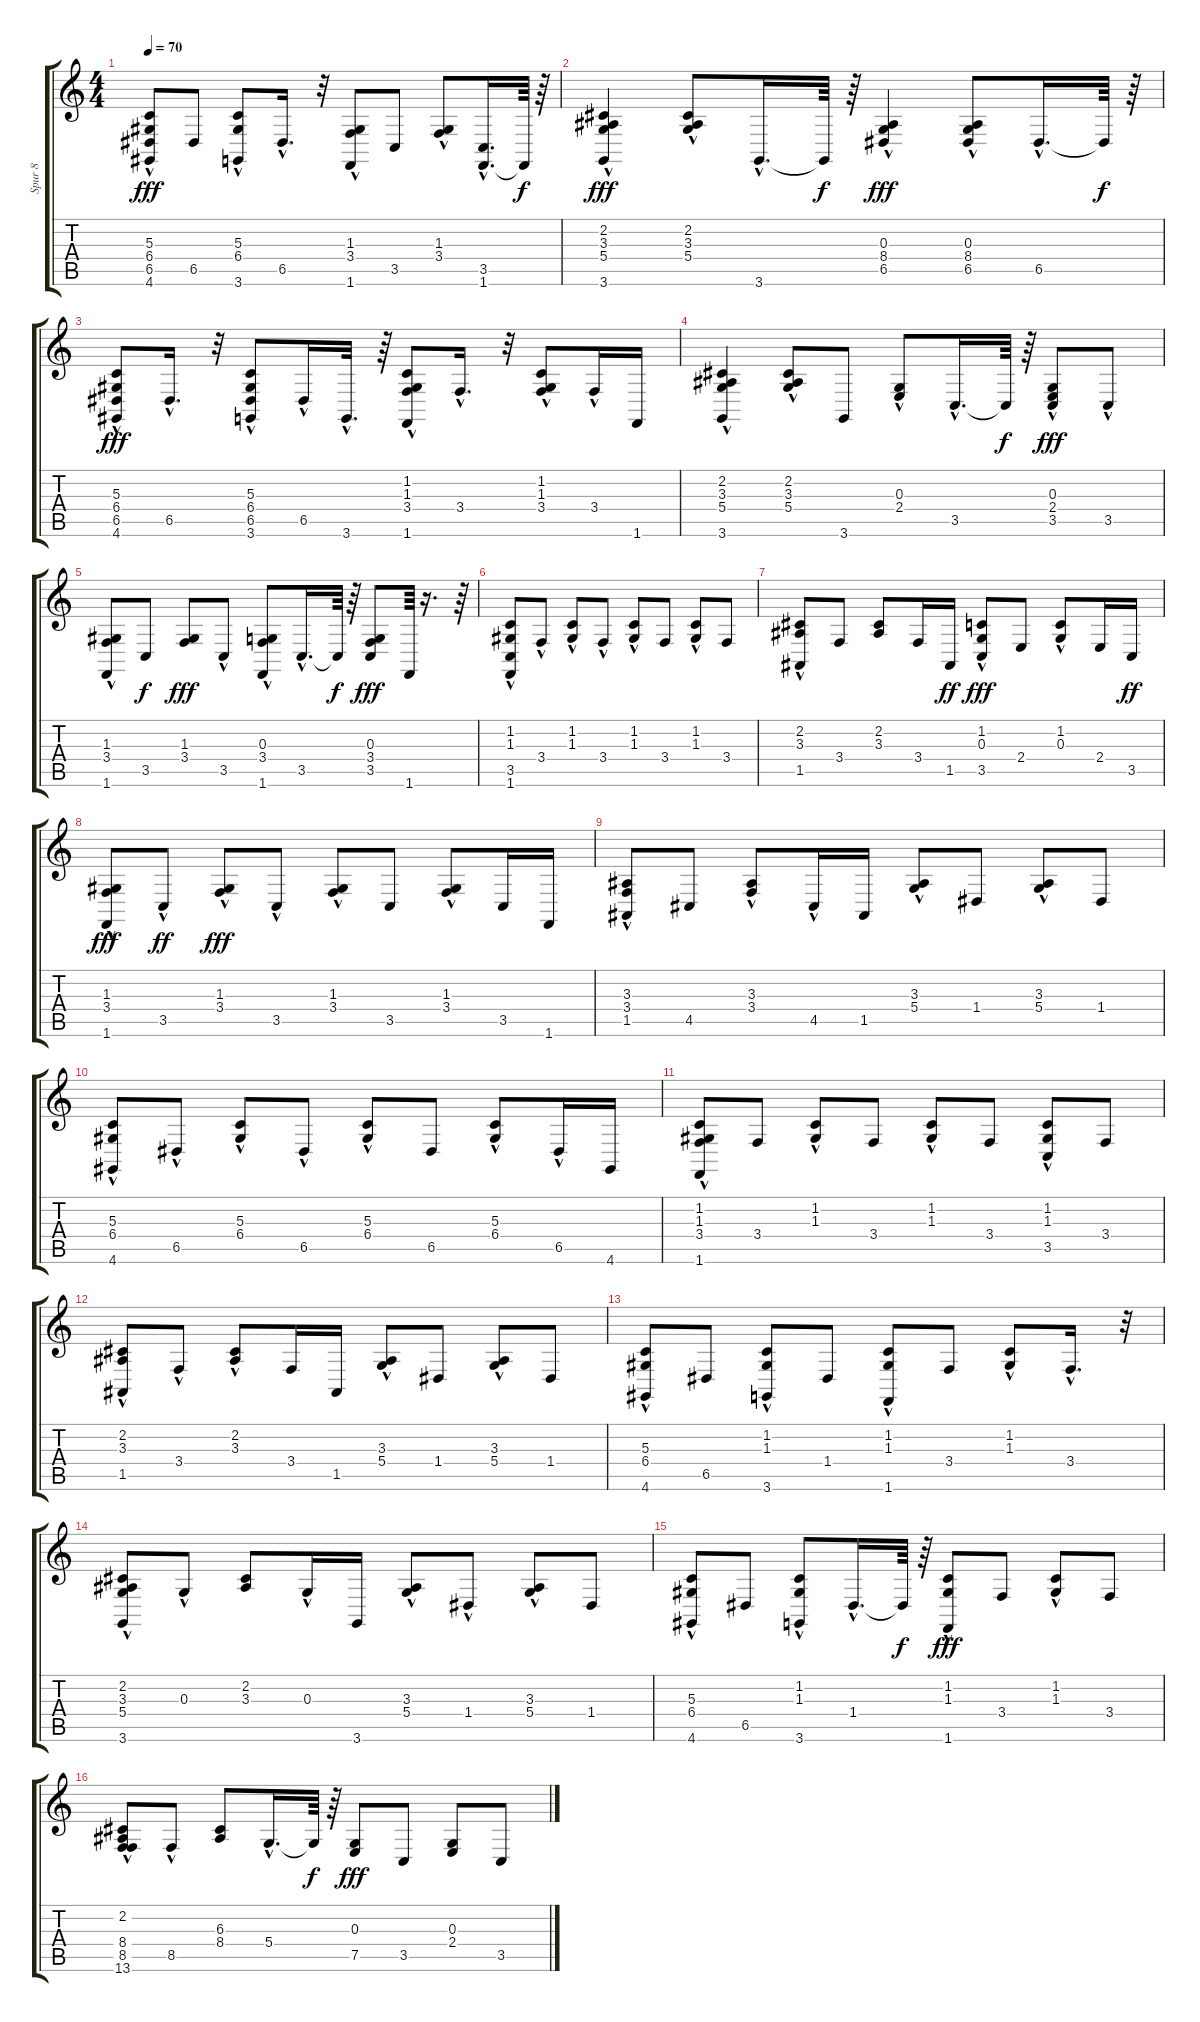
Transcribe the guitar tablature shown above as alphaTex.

\track ("Spur 8" "Spur 8") {instrument electricgrandpiano}
\staff {score tabs}
\tuning (E4 B3 G3 D3 A2 E2) {hide}
\ts (4 4)
\tempo 70
\clef g2
\ks c
(5.3{hac} 6.4{hac} 6.5 4.6{hac}).8{dy fff} 6.5.8 (5.3 6.4 3.6{hac}).8 6.5{hac}.16{d} r.32 (1.3 3.4 1.6{hac}).8 3.5.8 (1.3{hac} 3.4{hac}).8 (3.5{hac} 1.6{hac}).16{d} 1.6{t}.64{dy f} r.64 |
(2.2{hac} 3.3{hac} 5.4{hac} 3.6).4{dy fff} (2.2{hac} 3.3{hac} 5.4{hac}).8 3.6{hac}.16{d} 3.6{t}.64{dy f} r.64 (0.3{hac} 8.4{hac} 6.5{hac}).4{dy fff} (0.3{hac} 8.4{hac} 6.5{hac}).8 6.5{hac}.16{d} 6.5{t}.64{dy f} r.64 |
(5.3{hac} 6.4{hac} 6.5 4.6{hac}).8{dy fff} 6.5{hac}.16{d} r.32 (5.3{hac} 6.4{hac} 6.5 3.6).8 6.5{hac}.16 3.6{hac}.32{d} r.64 (1.2 1.3{hac} 3.4{hac} 1.6{hac}).8 3.4{hac}.16{d} r.32 (1.2{hac} 1.3{hac} 3.4).8 3.4{hac}.16 1.6.16 |
(2.2{hac} 3.3{hac} 5.4{hac} 3.6).4 (2.2 3.3 5.4{hac}).8 3.6.8 (0.3{hac} 2.4{hac}).8 3.5{hac}.16{d} 3.5{t}.64{dy f} r.64 (0.3{hac} 2.4{hac} 3.5).8{dy fff} 3.5{hac}.8 |
(1.3{hac} 3.4{hac} 1.6).8 3.5.8{dy f} (1.3 3.4).8{dy fff} 3.5{hac}.8 (0.3{hac} 3.4 1.6).8 3.5{hac}.16{d} 3.5{t}.64{dy f} r.64 (0.3 3.4 3.5).8{dy fff} 1.6.64 r.16{d} r.64 |
(1.2{hac} 1.3{hac} 3.5 1.6).8 3.4{hac}.8 (1.2{hac} 1.3{hac}).8 3.4{hac}.8 (1.2{hac} 1.3{hac}).8 3.4.8 (1.2{hac} 1.3{hac}).8 3.4.8 |
(2.2 3.3{hac} 1.5{hac}).8 3.4.8 (2.2 3.3).8 3.4.16 1.5.16{dy ff} (1.2 0.3 3.5{hac}).8{dy fff} 2.4.8 (1.2 0.3{hac}).8 2.4.16 3.5.16{dy ff} |
(1.3{hac} 3.4{hac} 1.6{hac}).8{dy fff} 3.5{hac}.8{dy ff} (1.3{hac} 3.4{hac}).8{dy fff} 3.5{hac}.8 (1.3{hac} 3.4{hac}).8 3.5.8 (1.3{hac} 3.4{hac}).8 3.5.16 1.6.16 |
(3.3 3.4{hac} 1.5{hac}).8 4.5.8 (3.3{hac} 3.4{hac}).8 4.5{hac}.16 1.5.16 (3.3{hac} 5.4).8 1.4.8 (3.3{hac} 5.4{hac}).8 1.4.8 |
(5.3 6.4 4.6{hac}).8 6.5{hac}.8 (5.3{hac} 6.4{hac}).8 6.5{hac}.8 (5.3 6.4{hac}).8 6.5.8 (5.3{hac} 6.4{hac}).8 6.5{hac}.16 4.6.16 |
(1.2{hac} 1.3 3.4 1.6).8 3.4.8 (1.2{hac} 1.3{hac}).8 3.4.8 (1.2{hac} 1.3{hac}).8 3.4.8 (1.2{hac} 1.3{hac} 3.5).8 3.4.8 |
(2.2{hac} 3.3 1.5{hac}).8 3.4{hac}.8 (2.2 3.3{hac}).8 3.4.16 1.5.16 (3.3{hac} 5.4{hac}).8 1.4.8 (3.3{hac} 5.4{hac}).8 1.4.8 |
(5.3{hac} 6.4{hac} 4.6).8 6.5.8 (1.2{hac} 1.3{hac} 3.6{hac}).8 1.4.8 (1.2 1.3 1.6{hac}).8 3.4.8 (1.2{hac} 1.3).8 3.4{hac}.16{d} r.32 |
(2.2{hac} 3.3{hac} 5.4{hac} 3.6{hac}).8 0.3{hac}.8 (2.2 3.3).8 0.3{hac}.16 3.6.16 (3.3{hac} 5.4{hac}).8 1.4{hac}.8 (3.3 5.4{hac}).8 1.4.8 |
(5.3{hac} 6.4{hac} 4.6{hac}).8 6.5.8 (1.2{hac} 1.3{hac} 3.6{hac}).8 1.4{hac}.16{d} 1.4{t}.64{dy f} r.64 (1.2 1.3 1.6{hac}).8{dy fff} 3.4.8 (1.2{hac} 1.3{hac}).8 3.4.8 |
(2.2{hac} 8.4{hac} 8.5 13.6).8 8.5{hac}.8 (6.3 8.4).8 5.4{hac}.16{d} 5.4{t}.64{dy f} r.64 (0.3 7.5).8{dy fff} 3.5.8 (0.3 2.4).8 3.5.8
